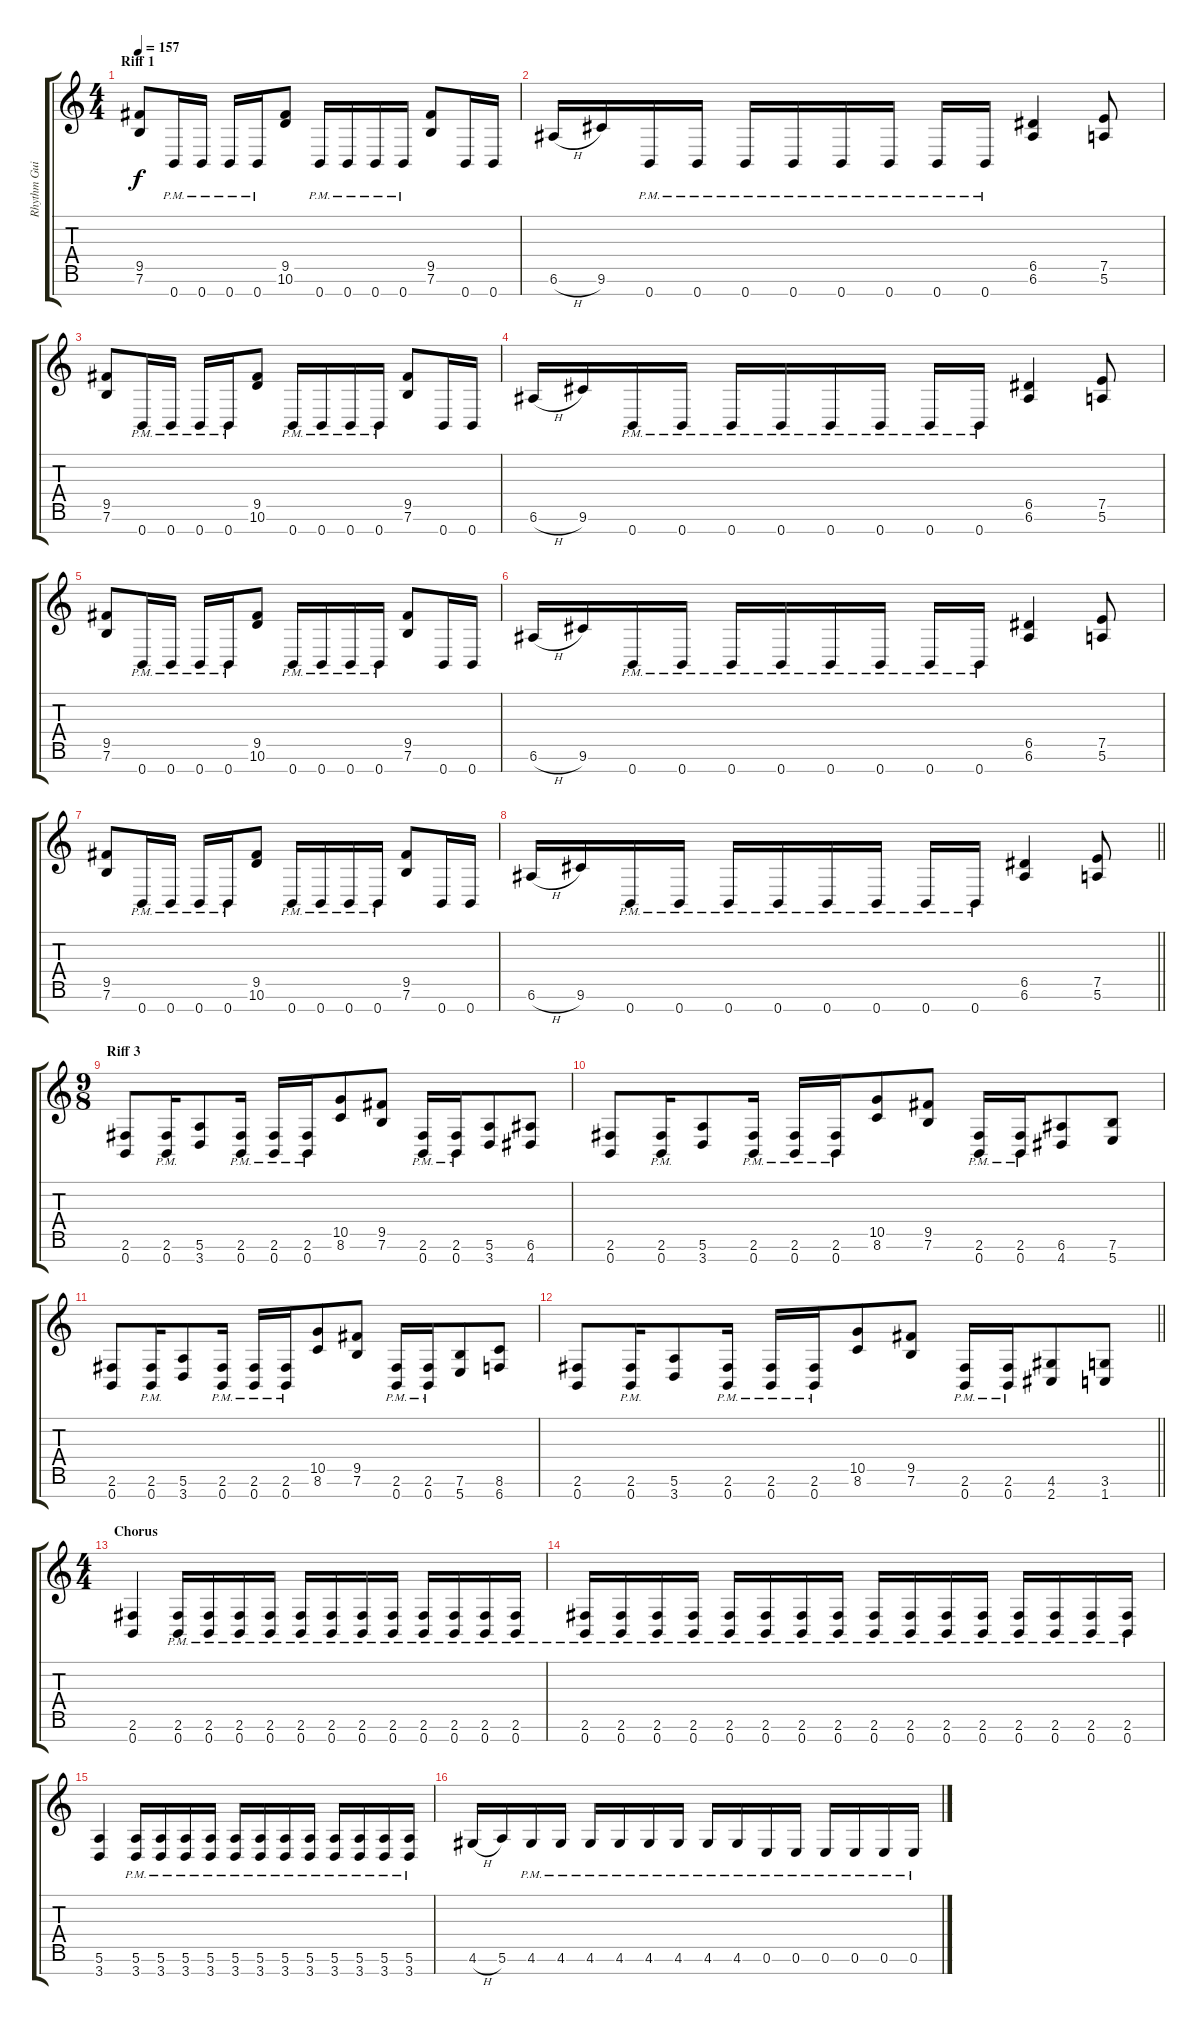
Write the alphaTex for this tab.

\track ("Rhythm Guitar 2" "Rhythm Gui") {instrument overdrivenguitar}
\staff {score tabs}
\tuning (E4 B3 G3 D3 A2 E2 B1) {hide}
\ts (4 4)
\section ("" "Riff 1")
\tempo 157
\clef g2
\ks c
(9.5 7.6).8{dy f} 0.7{pm}.16 0.7{pm}.16 0.7{pm}.16 0.7{pm}.16 (9.5 10.6).8 0.7{pm}.16 0.7{pm}.16 0.7{pm}.16 0.7{pm}.16 (9.5 7.6).8 0.7.16 0.7.16 |
6.6{h}.16 9.6.16 0.7{pm}.16 0.7{pm}.16 0.7{pm}.16 0.7{pm}.16 0.7{pm}.16 0.7{pm}.16 0.7{pm}.16 0.7{pm}.16 (6.5 6.6).4 (7.5 5.6).8 |
(9.5 7.6).8 0.7{pm}.16 0.7{pm}.16 0.7{pm}.16 0.7{pm}.16 (9.5 10.6).8 0.7{pm}.16 0.7{pm}.16 0.7{pm}.16 0.7{pm}.16 (9.5 7.6).8 0.7.16 0.7.16 |
6.6{h}.16 9.6.16 0.7{pm}.16 0.7{pm}.16 0.7{pm}.16 0.7{pm}.16 0.7{pm}.16 0.7{pm}.16 0.7{pm}.16 0.7{pm}.16 (6.5 6.6).4 (7.5 5.6).8 |
(9.5 7.6).8 0.7{pm}.16 0.7{pm}.16 0.7{pm}.16 0.7{pm}.16 (9.5 10.6).8 0.7{pm}.16 0.7{pm}.16 0.7{pm}.16 0.7{pm}.16 (9.5 7.6).8 0.7.16 0.7.16 |
6.6{h}.16 9.6.16 0.7{pm}.16 0.7{pm}.16 0.7{pm}.16 0.7{pm}.16 0.7{pm}.16 0.7{pm}.16 0.7{pm}.16 0.7{pm}.16 (6.5 6.6).4 (7.5 5.6).8 |
(9.5 7.6).8 0.7{pm}.16 0.7{pm}.16 0.7{pm}.16 0.7{pm}.16 (9.5 10.6).8 0.7{pm}.16 0.7{pm}.16 0.7{pm}.16 0.7{pm}.16 (9.5 7.6).8 0.7.16 0.7.16 |
\barLineRight lightlight
6.6{h}.16 9.6.16 0.7{pm}.16 0.7{pm}.16 0.7{pm}.16 0.7{pm}.16 0.7{pm}.16 0.7{pm}.16 0.7{pm}.16 0.7{pm}.16 (6.5 6.6).4 (7.5 5.6).8 |
\ts (9 8)
\section ("" "Riff 3")
(2.6 0.7).8 (2.6{pm} 0.7).16 (5.6 3.7).8 (2.6{pm} 0.7{pm}).16 (2.6{pm} 0.7{pm}).16 (2.6{pm} 0.7{pm}).16 (10.5 8.6).8 (9.5 7.6).8 (2.6{pm} 0.7{pm}).16 (2.6{pm} 0.7{pm}).16 (5.6 3.7).8 (6.6 4.7).8 |
(2.6 0.7).8 (2.6{pm} 0.7).16 (5.6 3.7).8 (2.6{pm} 0.7{pm}).16 (2.6{pm} 0.7{pm}).16 (2.6{pm} 0.7{pm}).16 (10.5 8.6).8 (9.5 7.6).8 (2.6{pm} 0.7{pm}).16 (2.6{pm} 0.7{pm}).16 (6.6 4.7).8 (7.6 5.7).8 |
(2.6 0.7).8 (2.6{pm} 0.7).16 (5.6 3.7).8 (2.6{pm} 0.7{pm}).16 (2.6{pm} 0.7{pm}).16 (2.6{pm} 0.7{pm}).16 (10.5 8.6).8 (9.5 7.6).8 (2.6{pm} 0.7{pm}).16 (2.6{pm} 0.7{pm}).16 (7.6 5.7).8 (8.6 6.7).8 |
\barLineRight lightlight
(2.6 0.7).8 (2.6{pm} 0.7).16 (5.6 3.7).8 (2.6{pm} 0.7{pm}).16 (2.6{pm} 0.7{pm}).16 (2.6{pm} 0.7{pm}).16 (10.5 8.6).8 (9.5 7.6).8 (2.6{pm} 0.7{pm}).16 (2.6{pm} 0.7{pm}).16 (4.6 2.7).8 (3.6 1.7).8 |
\ts (4 4)
\section ("" "Chorus")
(2.6 0.7).4 (2.6{pm} 0.7{pm}).16 (2.6{pm} 0.7{pm}).16 (2.6{pm} 0.7{pm}).16 (2.6{pm} 0.7{pm}).16 (2.6{pm} 0.7{pm}).16 (2.6{pm} 0.7{pm}).16 (2.6{pm} 0.7{pm}).16 (2.6{pm} 0.7{pm}).16 (2.6{pm} 0.7{pm}).16 (2.6{pm} 0.7{pm}).16 (2.6{pm} 0.7{pm}).16 (2.6{pm} 0.7{pm}).16 |
(2.6{pm} 0.7{pm}).16 (2.6{pm} 0.7{pm}).16 (2.6{pm} 0.7{pm}).16 (2.6{pm} 0.7{pm}).16 (2.6{pm} 0.7{pm}).16 (2.6{pm} 0.7{pm}).16 (2.6{pm} 0.7{pm}).16 (2.6{pm} 0.7{pm}).16 (2.6{pm} 0.7{pm}).16 (2.6{pm} 0.7{pm}).16 (2.6{pm} 0.7{pm}).16 (2.6{pm} 0.7{pm}).16 (2.6{pm} 0.7{pm}).16 (2.6{pm} 0.7{pm}).16 (2.6{pm} 0.7{pm}).16 (2.6{pm} 0.7{pm}).16 |
(5.6 3.7).4 (5.6{pm} 3.7{pm}).16 (5.6{pm} 3.7{pm}).16 (5.6{pm} 3.7{pm}).16 (5.6{pm} 3.7{pm}).16 (5.6{pm} 3.7{pm}).16 (5.6{pm} 3.7{pm}).16 (5.6{pm} 3.7{pm}).16 (5.6{pm} 3.7{pm}).16 (5.6{pm} 3.7{pm}).16 (5.6{pm} 3.7{pm}).16 (5.6{pm} 3.7{pm}).16 (5.6{pm} 3.7{pm}).16 |
4.6{h}.16 5.6.16 4.6{pm}.16 4.6{pm}.16 4.6{pm}.16 4.6{pm}.16 4.6{pm}.16 4.6{pm}.16 4.6{pm}.16 4.6{pm}.16 0.6{pm}.16 0.6{pm}.16 0.6{pm}.16 0.6{pm}.16 0.6{pm}.16 0.6{pm}.16
